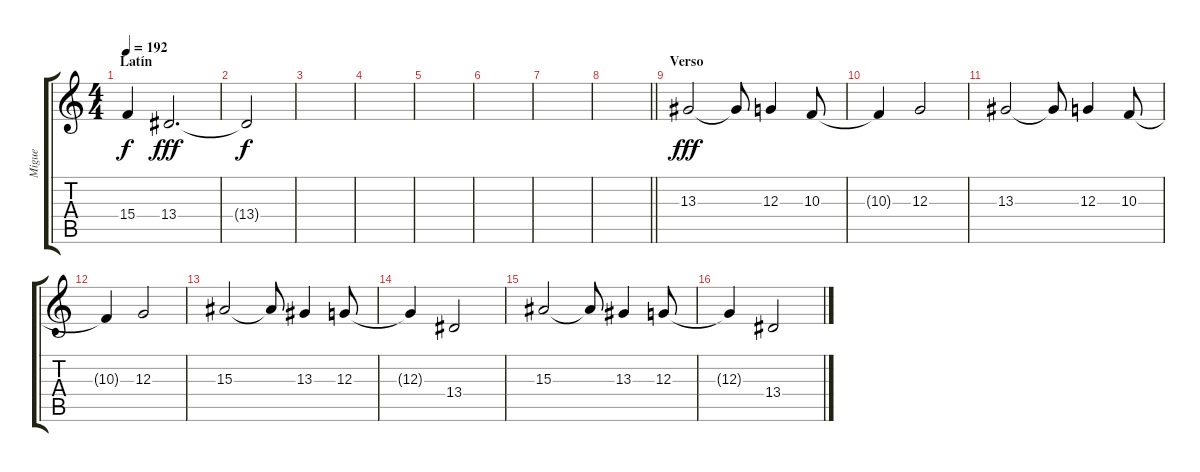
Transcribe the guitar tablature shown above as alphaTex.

\track ("Migue" "Migue") {instrument lead2sawtooth}
\staff {score tabs}
\tuning (E4 B3 G3 D3 A2 E2) {hide}
\ts (4 4)
\section ("" "Latín")
\tempo 192
\clef g2
\ks c
15.4{t}.4{dy f} 13.4.2{d dy fff} |
13.4{t}.2{dy f} |
|
|
|
|
|
\barLineRight lightlight
|
\section ("" "Verso")
13.3.2{dy fff} 13.3{t}.8 12.3.4 10.3.8 |
10.3{t}.4 12.3.2 |
13.3.2 13.3{t}.8 12.3.4 10.3.8 |
10.3{t}.4 12.3.2 |
15.3.2 15.3{t}.8 13.3.4 12.3.8 |
12.3{t}.4 13.4.2 |
15.3.2 15.3{t}.8 13.3.4 12.3.8 |
12.3{t}.4 13.4.2
